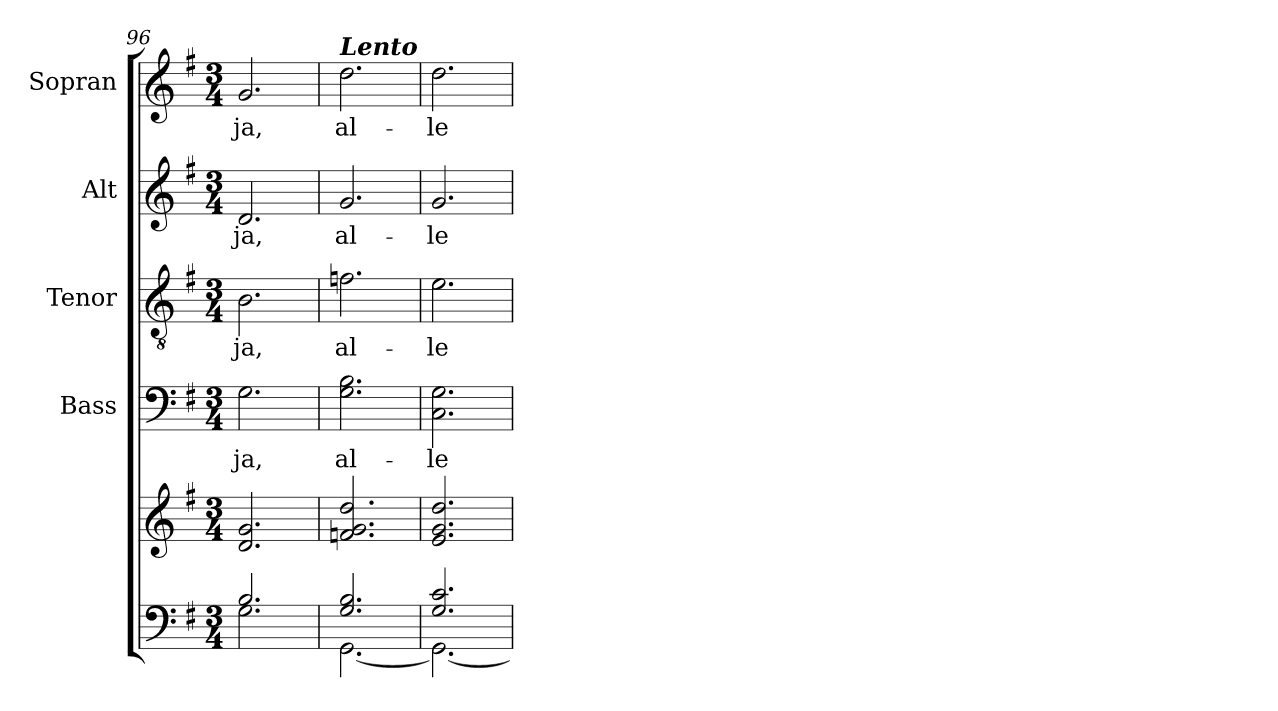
**kern	**kern	**kern	**text	**kern	**text	**kern	**text	**kern	**text
*part5	*part5	*part4	*part4	*part3	*part3	*part2	*part2	*part1	*part1
*staff6	*staff5	*staff4	*staff4	*staff3	*staff3	*staff2	*staff2	*staff1	*staff1
*	*	*I"Bass	*	*I"Tenor	*	*I"Alt	*	*I"Sopran	*
*	*	*I'B.	*	*I'T.	*	*I'A.	*	*I'S.	*
*clefF4	*clefG2	*clefF4	*	*clefGv2	*	*clefG2	*	*clefG2	*
*k[f#]	*k[f#]	*k[f#]	*	*k[f#]	*	*k[f#]	*	*k[f#]	*
*G:	*G:	*G:	*	*G:	*	*G:	*	*G:	*
*M3/4	*M3/4	*M3/4	*	*M3/4	*	*M3/4	*	*M3/4	*
=96	=96	=96	=96	=96	=96	=96	=96	=96	=96
*^	*	*	*	*	*	*	*	*	*
!	!	!	!	!LO:LY:b	!	!LO:LY:b	!	!LO:LY:b	!	!LO:LY:b
2.B/	2.G\	2.d/ 2.g/	2.G\	-ja,	2.B\	-ja,	2.d/	-ja,	2.g/	-ja,
=97	=97	=97	=97	=97	=97	=97	=97	=97	=97	=97
!	!	!	!	!	!	!	!	!	!LO:TX:a:Bi:t=Lento	!
!	!	!	!	!LO:LY:b	!	!LO:LY:b	!	!LO:LY:b	!	!LO:LY:b
2.G/ 2.B/	[<2.GG\	2.fn/ 2.g/ 2.dd/	2.G\ 2.B\	al-	2.fn\	al-	2.g/	al-	2.dd\	al-
=98	=98	=98	=98	=98	=98	=98	=98	=98	=98	=98
!	!	!	!	!LO:LY:b	!	!LO:LY:b	!	!LO:LY:b	!	!LO:LY:b
2.G/ 2.c/	2.GG\_	2.e/ 2.g/ 2.dd/	2.C\ 2.G\	-le-	2.e\	-le-	2.g/	-le-	2.dd\	-le-
*v	*v	*	*	*	*	*	*	*	*	*
=	=	=	=	=	=	=	=	=	=
*-	*-	*-	*-	*-	*-	*-	*-	*-	*-
